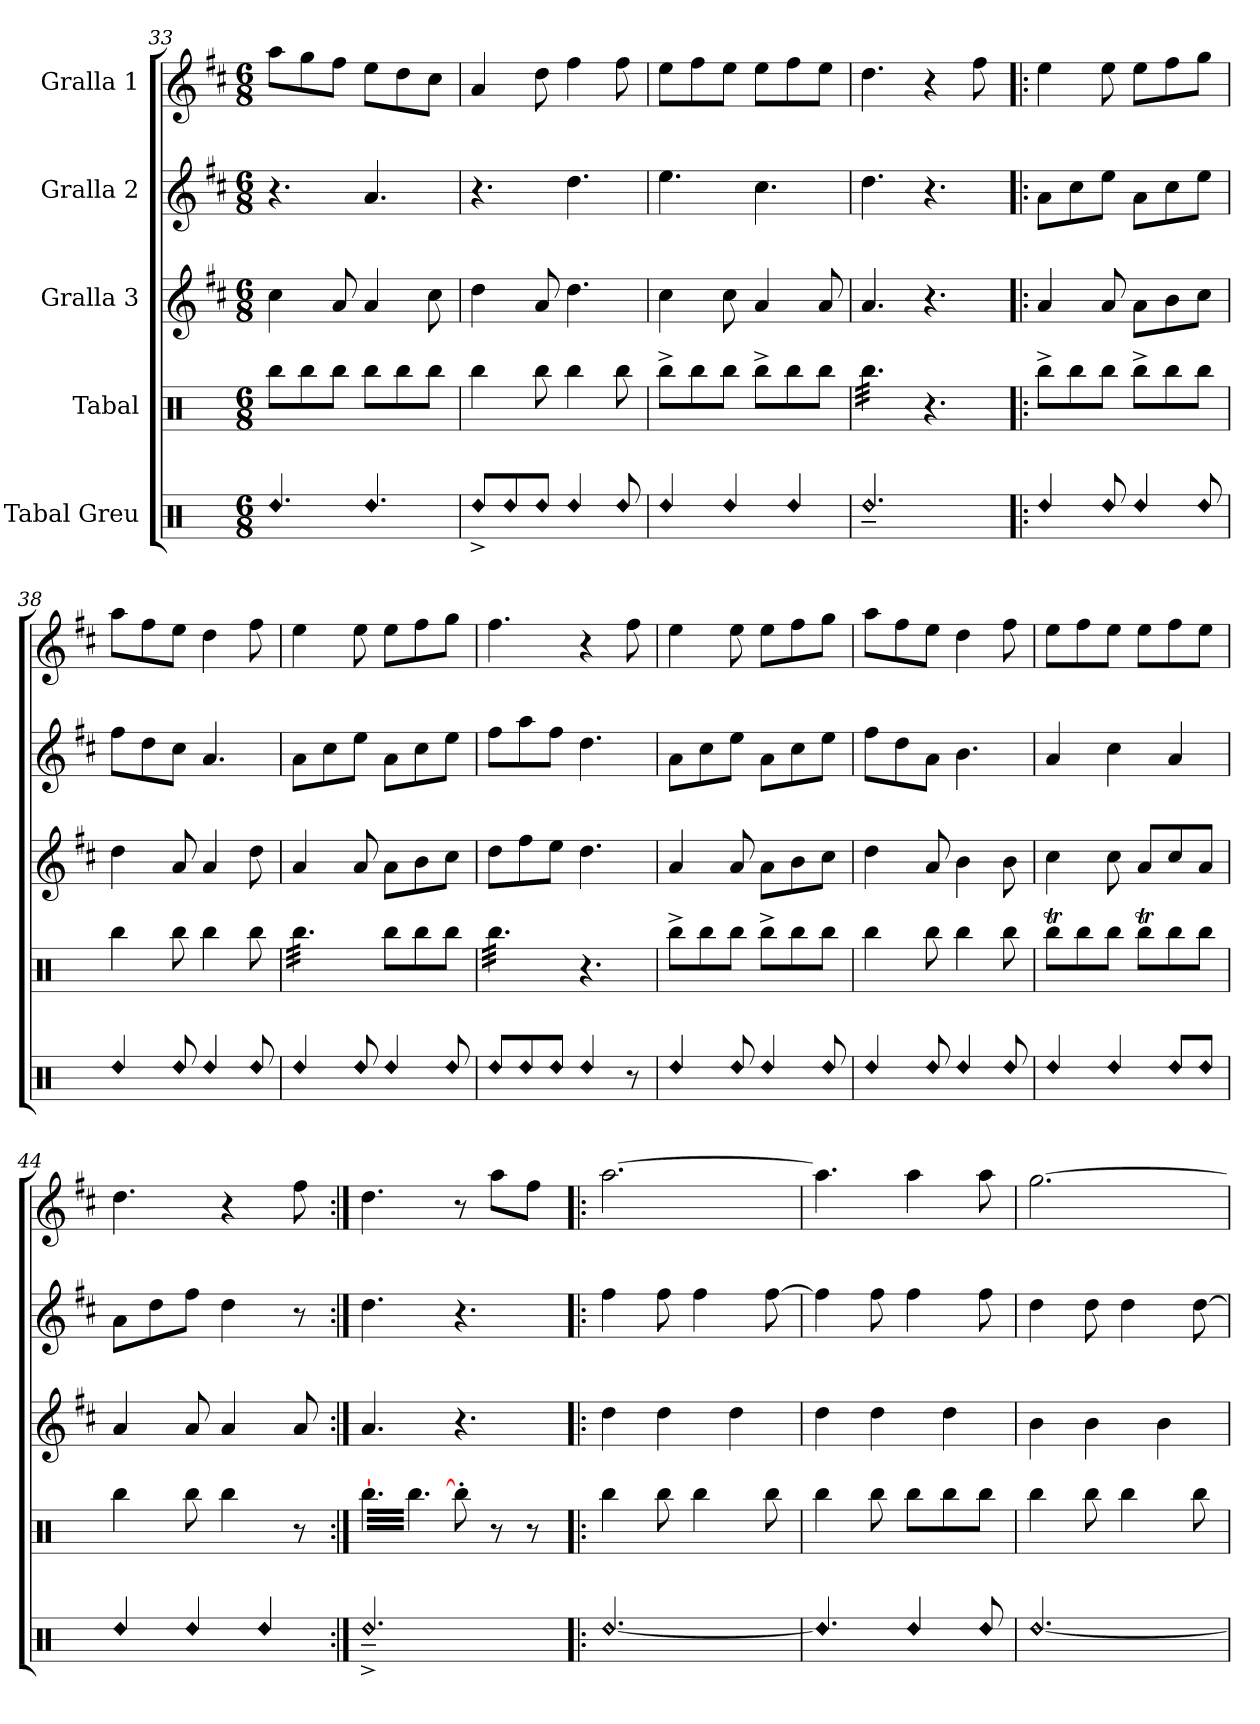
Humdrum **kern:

**kern	**kern	**kern	**kern	**kern
*part5	*part4	*part3	*part2	*part1
*staff5	*staff4	*staff3	*staff2	*staff1
*I"Tabal Greu	*I"Tabal	*I"Gralla 3	*I"Gralla 2	*I"Gralla 1
*clefX	*clefX	*clefG2	*clefG2	*clefG2
*k[]	*k[]	*k[f#c#]	*k[f#c#]	*k[f#c#]
*	*	*D:	*D:	*D:
*M6/8	*M6/8	*M6/8	*M6/8	*M6/8
=33	=33	=33	=33	=33
!LO:N:head=diamond	!	!	!	!
4.Rdd/	8Rbb\L	4cc#\	4.r	8aa\L
.	8Rbb\	.	.	8gg\
.	8Rbb\J	8a/	.	8ff#\J
!LO:N:head=diamond	!	!	!	!
4.Rdd/	8Rbb\L	4a/	4.a/	8ee\L
.	8Rbb\	.	.	8dd\
.	8Rbb\J	8cc#\	.	8cc#\J
=34	=34	=34	=34	=34
!LO:N:head=diamond	!	!	!	!
8Rdd^/L	4Rbb\	4dd\	4.r	4a/
!LO:N:head=diamond	!	!	!	!
8Rdd/	.	.	.	.
!LO:N:head=diamond	!	!	!	!
8Rdd/J	8Rbb\	8a/	.	8dd\
!LO:N:head=diamond	!	!	!	!
4Rdd/	4Rbb\	4.dd\	4.dd\	4ff#\
!LO:N:head=diamond	!	!	!	!
8Rdd/	8Rbb\	.	.	8ff#\
=35	=35	=35	=35	=35
!LO:N:head=diamond	!	!	!	!
4Rdd/	8Rbb^\L	4cc#\	4.ee\	8ee\L
.	8Rbb\	.	.	8ff#\
!LO:N:head=diamond	!	!	!	!
4Rdd/	8Rbb\J	8cc#\	.	8ee\J
.	8Rbb^\L	4a/	4.cc#\	8ee\L
!LO:N:head=diamond	!	!	!	!
4Rdd/	8Rbb\	.	.	8ff#\
.	8Rbb\J	8a/	.	8ee\J
!!LO:PB:g=z
=36	=36	=36	=36	=36
!LO:N:head=diamond	!	!	!	!
*	*tremolo	*	*	*
2.Rdd~/	32Rbb\LLL	4.a/	4.dd\	4.dd\
.	32Rbb\	.	.	.
.	32Rbb\	.	.	.
.	32Rbb\	.	.	.
.	32Rbb\	.	.	.
.	32Rbb\	.	.	.
.	32Rbb\	.	.	.
.	32Rbb\	.	.	.
.	32Rbb\	.	.	.
.	32Rbb\	.	.	.
.	32Rbb\	.	.	.
.	32Rbb\JJJ	.	.	.
*	*Xtremolo	*	*	*
.	4.r	4.r	4.r	4r
.	.	.	.	8ff#\
=37!|:	=37!|:	=37!|:	=37!|:	=37!|:
!LO:N:head=diamond	!	!	!	!
4Rdd/	8Rbb^\L	4a/	8a\L	4ee\
.	8Rbb\	.	8cc#\	.
!LO:N:head=diamond	!	!	!	!
8Rdd/	8Rbb\J	8a/	8ee\J	8ee\
!LO:N:head=diamond	!	!	!	!
4Rdd/	8Rbb^\L	8a\L	8a\L	8ee\L
.	8Rbb\	8b\	8cc#\	8ff#\
!LO:N:head=diamond	!	!	!	!
8Rdd/	8Rbb\J	8cc#\J	8ee\J	8gg\J
=38	=38	=38	=38	=38
!LO:N:head=diamond	!	!	!	!
4Rdd/	4Rbb\	4dd\	8ff#\L	8aa\L
.	.	.	8dd\	8ff#\
!LO:N:head=diamond	!	!	!	!
8Rdd/	8Rbb\	8a/	8cc#\J	8ee\J
!LO:N:head=diamond	!	!	!	!
4Rdd/	4Rbb\	4a/	4.a/	4dd\
!LO:N:head=diamond	!	!	!	!
8Rdd/	8Rbb\	8dd\	.	8ff#\
=39	=39	=39	=39	=39
!LO:N:head=diamond	!	!	!	!
*	*tremolo	*	*	*
4Rdd/	32Rbb\LLL	4a/	8a\L	4ee\
.	32Rbb\	.	.	.
.	32Rbb\	.	.	.
.	32Rbb\	.	.	.
.	32Rbb\	.	8cc#\	.
.	32Rbb\	.	.	.
.	32Rbb\	.	.	.
.	32Rbb\	.	.	.
!LO:N:head=diamond	!	!	!	!
8Rdd/	32Rbb\	8a/	8ee\J	8ee\
.	32Rbb\	.	.	.
.	32Rbb\	.	.	.
.	32Rbb\JJJ	.	.	.
*	*Xtremolo	*	*	*
!LO:N:head=diamond	!	!	!	!
4Rdd/	8Rbb\L	8a\L	8a\L	8ee\L
.	8Rbb\	8b\	8cc#\	8ff#\
!LO:N:head=diamond	!	!	!	!
8Rdd/	8Rbb\J	8cc#\J	8ee\J	8gg\J
=40	=40	=40	=40	=40
!LO:N:head=diamond	!	!	!	!
*	*tremolo	*	*	*
8Rdd/L	32Rbb\LLL	8dd\L	8ff#\L	4.ff#\
.	32Rbb\	.	.	.
.	32Rbb\	.	.	.
.	32Rbb\	.	.	.
!LO:N:head=diamond	!	!	!	!
8Rdd/	32Rbb\	8ff#\	8aa\	.
.	32Rbb\	.	.	.
.	32Rbb\	.	.	.
.	32Rbb\	.	.	.
!LO:N:head=diamond	!	!	!	!
8Rdd/J	32Rbb\	8ee\J	8ff#\J	.
.	32Rbb\	.	.	.
.	32Rbb\	.	.	.
.	32Rbb\JJJ	.	.	.
*	*Xtremolo	*	*	*
!LO:N:head=diamond	!	!	!	!
4Rdd/	4.r	4.dd\	4.dd\	4r
8r	.	.	.	8ff#\
!!LO:LB:g=z
=41	=41	=41	=41	=41
!LO:N:head=diamond	!	!	!	!
4Rdd/	8Rbb^\L	4a/	8a\L	4ee\
.	8Rbb\	.	8cc#\	.
!LO:N:head=diamond	!	!	!	!
8Rdd/	8Rbb\J	8a/	8ee\J	8ee\
!LO:N:head=diamond	!	!	!	!
4Rdd/	8Rbb^\L	8a\L	8a\L	8ee\L
.	8Rbb\	8b\	8cc#\	8ff#\
!LO:N:head=diamond	!	!	!	!
8Rdd/	8Rbb\J	8cc#\J	8ee\J	8gg\J
=42	=42	=42	=42	=42
!LO:N:head=diamond	!	!	!	!
4Rdd/	4Rbb\	4dd\	8ff#\L	8aa\L
.	.	.	8dd\	8ff#\
!LO:N:head=diamond	!	!	!	!
8Rdd/	8Rbb\	8a/	8a\J	8ee\J
!LO:N:head=diamond	!	!	!	!
4Rdd/	4Rbb\	4b\	4.b\	4dd\
!LO:N:head=diamond	!	!	!	!
8Rdd/	8Rbb\	8b\	.	8ff#\
=43	=43	=43	=43	=43
!LO:N:head=diamond	!	!	!	!
4Rdd/	8Rbbt\L	4cc#\	4a/	8ee\L
.	8Rbb\	.	.	8ff#\
!LO:N:head=diamond	!	!	!	!
4Rdd/	8Rbb\J	8cc#\	4cc#\	8ee\J
.	8Rbbt\L	8a/L	.	8ee\L
!LO:N:head=diamond	!	!	!	!
8Rdd/L	8Rbb\	8cc#/	4a/	8ff#\
!LO:N:head=diamond	!	!	!	!
8Rdd/J	8Rbb\J	8a/J	.	8ee\J
=44	=44	=44	=44	=44
!LO:N:head=diamond	!	!	!	!
4Rdd/	4Rbb\	4a/	8a\L	4.dd\
.	.	.	8dd\	.
!LO:N:head=diamond	!	!	!	!
4Rdd/	8Rbb\	8a/	8ff#\J	.
.	4Rbb\	4a/	4dd\	4r
!LO:N:head=diamond	!	!	!	!
4Rdd/	.	.	.	.
.	8r	8a/	8r	8ff#\
=45:|!	=45:|!	=45:|!	=45:|!	=45:|!
!LO:N:head=diamond	!	!	!	!
*	*tremolo	*	*	*
2.Rdd~^/	[32Rbb\LLL	4.a/	4.dd\	4.dd\
.	32Rbb\	.	.	.
.	32Rbb\	.	.	.
.	32Rbb\	.	.	.
.	32Rbb\	.	.	.
.	32Rbb\	.	.	.
.	32Rbb\	.	.	.
.	32Rbb\	.	.	.
.	32Rbb\	.	.	.
.	32Rbb\	.	.	.
.	32Rbb\	.	.	.
.	32Rbb\JJJ	.	.	.
*	*Xtremolo	*	*	*
.	8Rbb'\]	4.r	4.r	8r
.	8r	.	.	8aa\L
.	8r	.	.	8ff#\J
!!LO:PB:g=z
=46!|:	=46!|:	=46!|:	=46!|:	=46!|:
*	*	*	*	*MM195
!LO:N:head=diamond	!	!	!	!
[2.Rdd/	4Rbb\	4dd\	4ff#\	[2.aa\
.	8Rbb\	4dd\	8ff#\	.
.	4Rbb\	.	4ff#\	.
.	.	4dd\	.	.
.	8Rbb\	.	[8ff#\	.
=47	=47	=47	=47	=47
!LO:N:head=diamond	!	!	!	!
4.Rdd/]	4Rbb\	4dd\	4ff#\]	4.aa\]
.	8Rbb\	4dd\	8ff#\	.
!LO:N:head=diamond	!	!	!	!
4Rdd/	8Rbb\L	.	4ff#\	4aa\
.	8Rbb\	4dd\	.	.
!LO:N:head=diamond	!	!	!	!
8Rdd/	8Rbb\J	.	8ff#\	8aa\
=48	=48	=48	=48	=48
!LO:N:head=diamond	!	!	!	!
[2.Rdd/	4Rbb\	4b\	4dd\	[2.gg\
.	8Rbb\	4b\	8dd\	.
.	4Rbb\	.	4dd\	.
.	.	4b\	.	.
.	8Rbb\	.	[8dd\	.
=	=	=	=	=
*-	*-	*-	*-	*-
